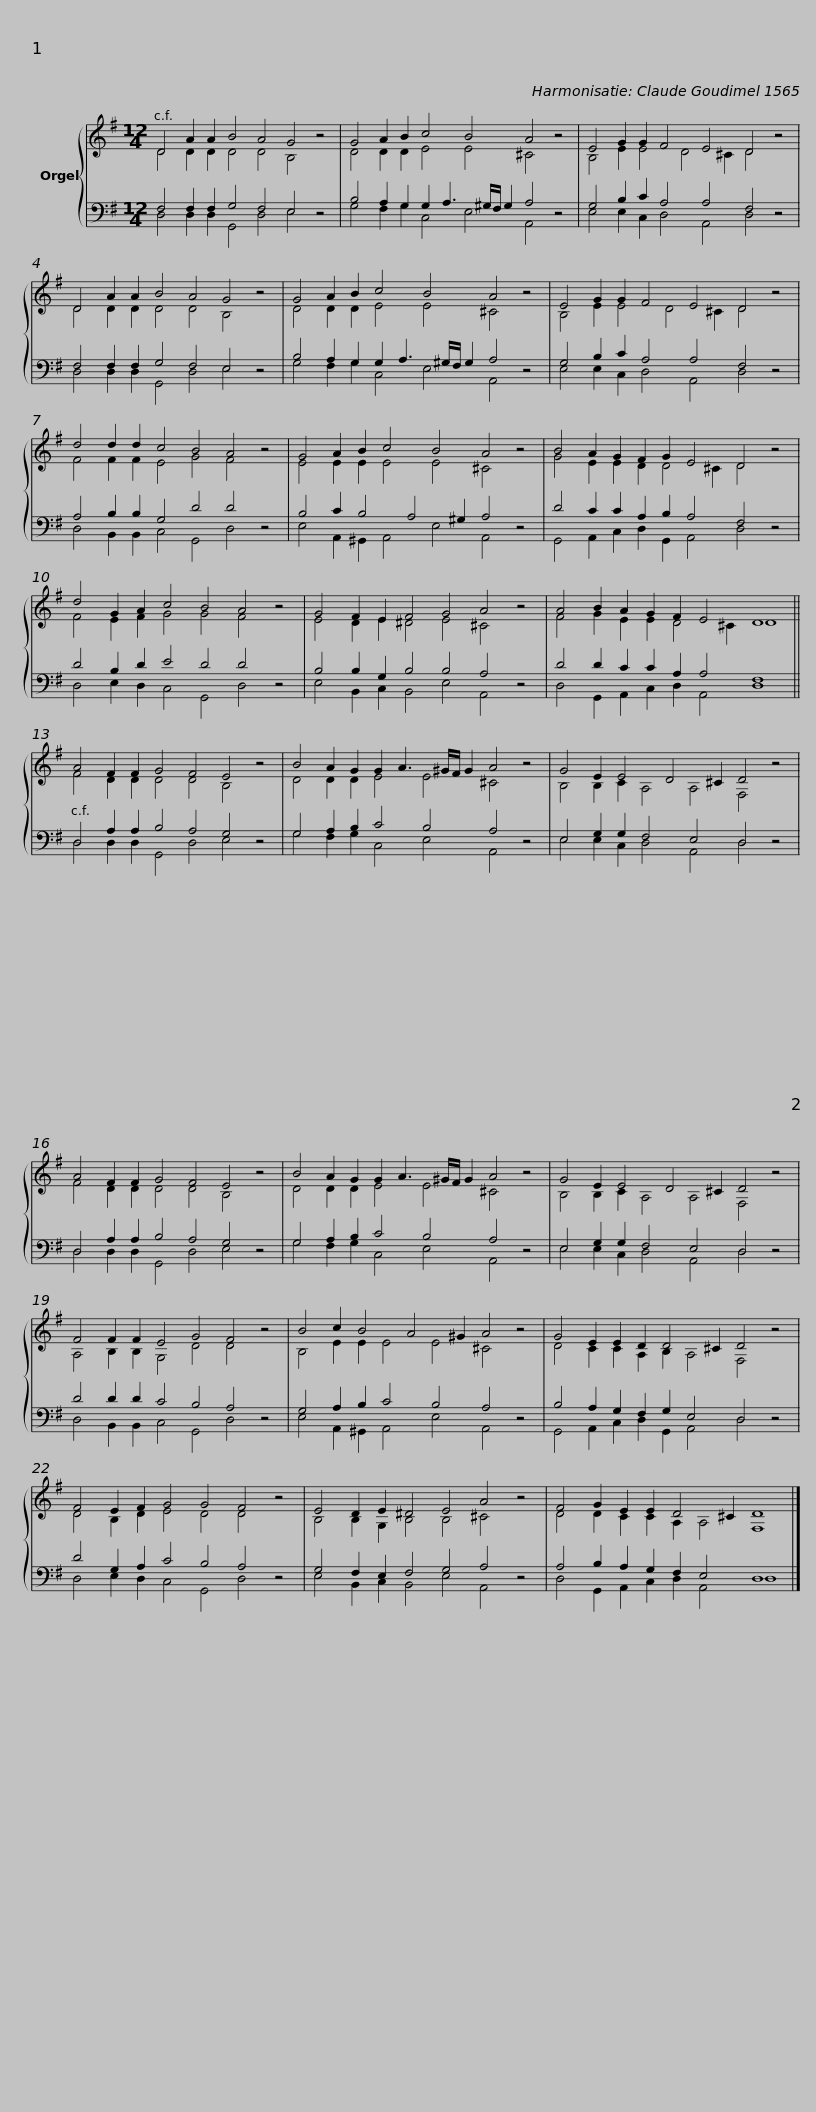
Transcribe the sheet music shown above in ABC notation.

X:1
%%score { ( 1 2 ) | ( 3 4 ) }
L:1/8
M:12/4
I:linebreak $
K:G
V:1 treble
V:2 treble
V:3 bass
V:4 bass
V:1
 D4 A2 A2 B4 A4 G4 z4 |$ G4 A2 B2 c4 B4 A4 z4 |$ E4 G2 G2 F4 E4 D4 z4 |$ D4 A2 A2 B4 A4 G4 z4 |$ G4 A2 B2 c4 B4 A4 z4 |$ %5
 E4 G2 G2 F4 E4 D4 z4 |$ d4 d2 d2 c4 B4 A4 z4 |$ G4 A2 B2 c4 B4 A4 z4 |$ B4 A2 G2 F2 G2 E4 D4 z4 |$ d4 G2 A2 c4 B4 A4 z4 |$ %10
 G4 F2 E2 F4 G4 A4 z4 |$ A4 B2 A2 G2 F2 E4 D8 ||$ A4 F2 F2 G4 F4 E4 z4 |$ B4 A2 G2 G2 A3 ^G/F/ G2 A4 z4 |$ G4 E2 E4 D4 ^C2 D4 z4 |$ %15
 A4 F2 F2 G4 F4 E4 z4 |$ B4 A2 G2 G2 A3 ^G/F/ G2 A4 z4 |$ G4 E2 E4 D4 ^C2 D4 z4 |$ F4 F2 F2 E4 G4 F4 z4 |$ B4 c2 B4 A4 ^G2 A4 z4 |$ %20
 G4 E2 E2 D2 D4 ^C2 D4 z4 |$ F4 E2 F2 G4 G4 F4 z4 |$ E4 D2 E2 ^D4 E4 A4 z4 |$ F4 G2 E2 E2 D4 ^C2 D8 |] %24
V:2
 D4 D2 D2 D4 D4 B,4 x4 |$ D4 D2 D2 E4 E4 ^C4 x4 |$ B,4 E2 E4 D4 ^C2 D4 x4 |$ D4 D2 D2 D4 D4 B,4 x4 |$ D4 D2 D2 E4 E4 ^C4 x4 |$ %5
 B,4 E2 E4 D4 ^C2 D4 x4 |$ F4 F2 F2 E4 G4 F4 x4 |$ E4 E2 E2 E4 E4 ^C4 x4 |$ G4 E2 E2 D2 D4 ^C2 D4 x4 |$ F4 E2 F2 G4 G4 F4 x4 |$ %10
 E4 D2 E2 ^D4 E4 ^C4 x4 |$ F4 G2 E2 E2 D4 ^C2 D8 ||$ F4 D2 D2 D4 D4 B,4 x4 |$ D4 D2 D2 E4 E4 ^C4 x4 |$ B,4 B,2 C2 A,4 A,4 F,4 x4 |$ %15
 F4 D2 D2 D4 D4 B,4 x4 |$ D4 D2 D2 E4 E4 ^C4 x4 |$ B,4 B,2 C2 A,4 A,4 F,4 x4 |$ A,4 B,2 B,2 G,4 D4 D4 x4 |$ B,4 E2 E2 E4 E4 ^C4 x4 |$ %20
 D4 C2 C2 A,2 B,2 A,4 F,4 x4 |$ D4 B,2 D2 E4 D4 D4 x4 |$ B,4 B,2 G,2 B,4 B,4 ^C4 x4 |$ D4 D2 C2 C2 A,2 A,4 F,8 |] %24
V:3
 F,4 F,2 F,2 G,4 F,4 E,4 z4 |$ B,4 A,2 G,2 G,2 A,3 ^G,/F,/ G,2 A,4 z4 |$ G,4 B,2 C2 A,4 A,4 F,4 z4 |$ F,4 F,2 F,2 G,4 F,4 E,4 z4 |$ B,4 A,2 G,2 G,2 A,3 ^G,/F,/ G,2 A,4 z4 |$ %5
 G,4 B,2 C2 A,4 A,4 F,4 z4 |$ A,4 B,2 B,2 G,4 D4 D4 z4 |$ B,4 C2 B,4 A,4 ^G,2 A,4 z4 |$ D4 C2 C2 A,2 B,2 A,4 F,4 z4 |$ D4 B,2 D2 E4 D4 D4 z4 |$ %10
 B,4 B,2 G,2 B,4 B,4 A,4 z4 |$ D4 D2 C2 C2 A,2 A,4 F,8 ||$ D,4 A,2 A,2 B,4 A,4 G,4 z4 |$ G,4 A,2 B,2 C4 B,4 A,4 z4 |$ E,4 G,2 G,2 F,4 E,4 D,4 z4 |$ %15
 D,4 A,2 A,2 B,4 A,4 G,4 z4 |$ G,4 A,2 B,2 C4 B,4 A,4 z4 |$ E,4 G,2 G,2 F,4 E,4 D,4 z4 |$ D4 D2 D2 C4 B,4 A,4 z4 |$ G,4 A,2 B,2 C4 B,4 A,4 z4 |$ %20
 B,4 A,2 G,2 F,2 G,2 E,4 D,4 z4 |$ D4 G,2 A,2 C4 B,4 A,4 z4 |$ G,4 F,2 E,2 F,4 G,4 A,4 z4 |$ A,4 B,2 A,2 G,2 F,2 E,4 D,8 |] %24
V:4
 D,4 D,2 D,2 G,,4 D,4 E,4 x4 |$ G,4 F,2 G,2 C,4 E,4 A,,4 x4 |$ E,4 E,2 C,2 D,4 A,,4 D,4 x4 |$ D,4 D,2 D,2 G,,4 D,4 E,4 x4 |$ G,4 F,2 G,2 C,4 E,4 A,,4 x4 |$ %5
 E,4 E,2 C,2 D,4 A,,4 D,4 x4 |$ D,4 B,,2 B,,2 C,4 G,,4 D,4 x4 |$ E,4 A,,2 ^G,,2 A,,4 E,4 A,,4 x4 |$ G,,4 A,,2 C,2 D,2 G,,2 A,,4 D,4 x4 |$ D,4 E,2 D,2 C,4 G,,4 D,4 x4 |$ %10
 E,4 B,,2 C,2 B,,4 E,4 A,,4 x4 |$ D,4 G,,2 A,,2 C,2 D,2 A,,4 D,8 ||$ D,4 D,2 D,2 G,,4 D,4 E,4 x4 |$ G,4 F,2 G,2 C,4 E,4 A,,4 x4 |$ E,4 E,2 C,2 D,4 A,,4 D,4 x4 |$ %15
 D,4 D,2 D,2 G,,4 D,4 E,4 x4 |$ G,4 F,2 G,2 C,4 E,4 A,,4 x4 |$ E,4 E,2 C,2 D,4 A,,4 D,4 x4 |$ D,4 B,,2 B,,2 C,4 G,,4 D,4 x4 |$ E,4 A,,2 ^G,,2 A,,4 E,4 A,,4 x4 |$ %20
 G,,4 A,,2 C,2 D,2 G,,2 A,,4 D,4 x4 |$ D,4 E,2 D,2 C,4 G,,4 D,4 x4 |$ E,4 B,,2 C,2 B,,4 E,4 A,,4 x4 |$ D,4 G,,2 A,,2 C,2 D,2 A,,4 D,8 |] %24
